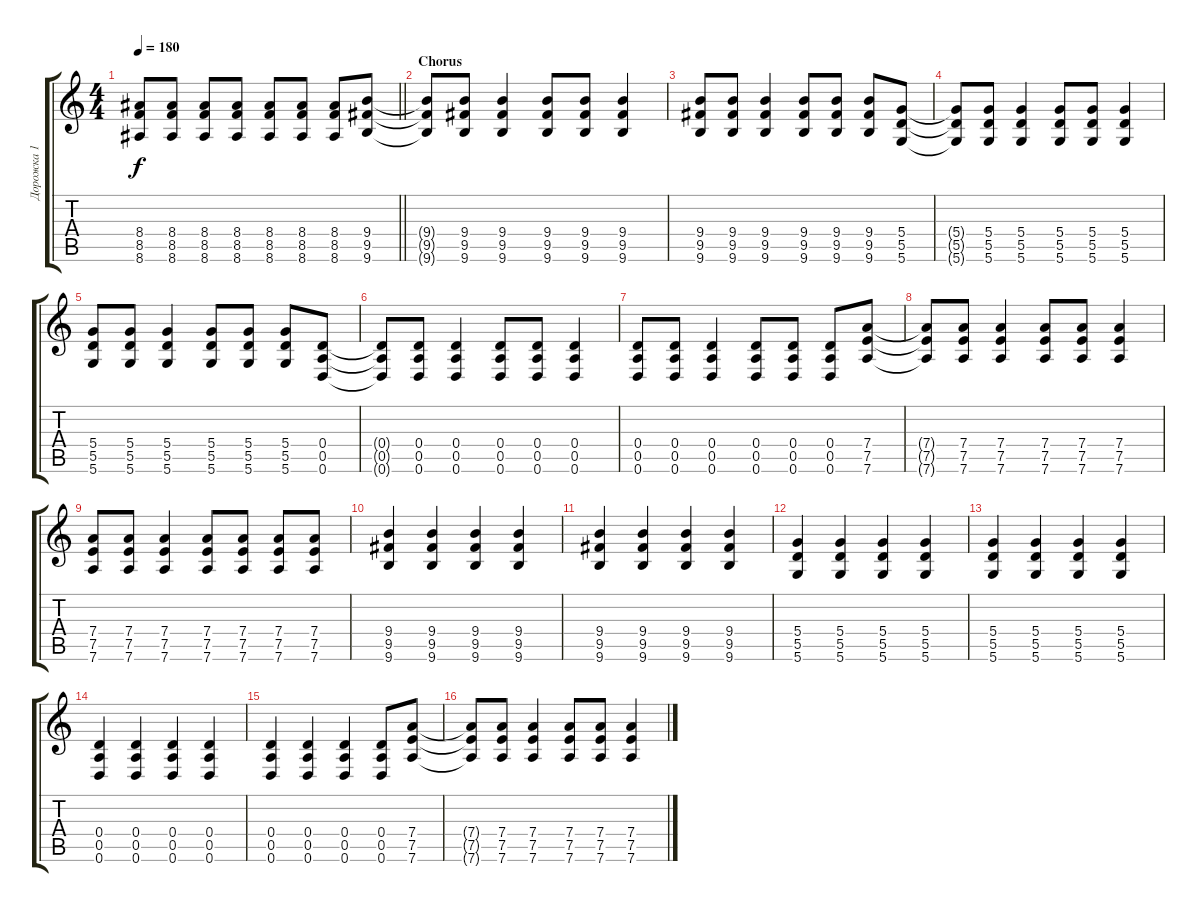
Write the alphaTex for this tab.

\track ("Дорожка 1" "Дорожка 1") {instrument distortionguitar}
\staff {score tabs}
\tuning (E4 B3 G3 D3 A2 D2) {hide}
\ts (4 4)
\tempo 180
\clef g2
\barLineRight lightlight
\ks c
(8.4 8.5 8.6).8{dy f} (8.4 8.5 8.6).8 (8.4 8.5 8.6).8 (8.4 8.5 8.6).8 (8.4 8.5 8.6).8 (8.4 8.5 8.6).8 (8.4 8.5 8.6).8 (9.4 9.5 9.6).8 |
\section ("" "Chorus")
(9.4{t} 9.5{t} 9.6{t}).8 (9.4 9.5 9.6).8 (9.4 9.5 9.6).4 (9.4 9.5 9.6).8 (9.4 9.5 9.6).8 (9.4 9.5 9.6).4 |
(9.4 9.5 9.6).8 (9.4 9.5 9.6).8 (9.4 9.5 9.6).4 (9.4 9.5 9.6).8 (9.4 9.5 9.6).8 (9.4 9.5 9.6).8 (5.4 5.5 5.6).8 |
(5.4{t} 5.5{t} 5.6{t}).8 (5.4 5.5 5.6).8 (5.4 5.5 5.6).4 (5.4 5.5 5.6).8 (5.4 5.5 5.6).8 (5.4 5.5 5.6).4 |
(5.4 5.5 5.6).8 (5.4 5.5 5.6).8 (5.4 5.5 5.6).4 (5.4 5.5 5.6).8 (5.4 5.5 5.6).8 (5.4 5.5 5.6).8 (0.4 0.5 0.6).8 |
(0.4{t} 0.5{t} 0.6{t}).8 (0.4 0.5 0.6).8 (0.4 0.5 0.6).4 (0.4 0.5 0.6).8 (0.4 0.5 0.6).8 (0.4 0.5 0.6).4 |
(0.4 0.5 0.6).8 (0.4 0.5 0.6).8 (0.4 0.5 0.6).4 (0.4 0.5 0.6).8 (0.4 0.5 0.6).8 (0.4 0.5 0.6).8 (7.4 7.5 7.6).8 |
(7.4{t} 7.5{t} 7.6{t}).8 (7.4 7.5 7.6).8 (7.4 7.5 7.6).4 (7.4 7.5 7.6).8 (7.4 7.5 7.6).8 (7.4 7.5 7.6).4 |
(7.4 7.5 7.6).8 (7.4 7.5 7.6).8 (7.4 7.5 7.6).4 (7.4 7.5 7.6).8 (7.4 7.5 7.6).8 (7.4 7.5 7.6).8 (7.4 7.5 7.6).8 |
(9.4 9.5 9.6).4 (9.4 9.5 9.6).4 (9.4 9.5 9.6).4 (9.4 9.5 9.6).4 |
(9.4 9.5 9.6).4 (9.4 9.5 9.6).4 (9.4 9.5 9.6).4 (9.4 9.5 9.6).4 |
(5.4 5.5 5.6).4 (5.4 5.5 5.6).4 (5.4 5.5 5.6).4 (5.4 5.5 5.6).4 |
(5.4 5.5 5.6).4 (5.4 5.5 5.6).4 (5.4 5.5 5.6).4 (5.4 5.5 5.6).4 |
(0.4 0.5 0.6).4 (0.4 0.5 0.6).4 (0.4 0.5 0.6).4 (0.4 0.5 0.6).4 |
(0.4 0.5 0.6).4 (0.4 0.5 0.6).4 (0.4 0.5 0.6).4 (0.4 0.5 0.6).8 (7.4 7.5 7.6).8 |
(7.4{t} 7.5{t} 7.6{t}).8 (7.4 7.5 7.6).8 (7.4 7.5 7.6).4 (7.4 7.5 7.6).8 (7.4 7.5 7.6).8 (7.4 7.5 7.6).4
